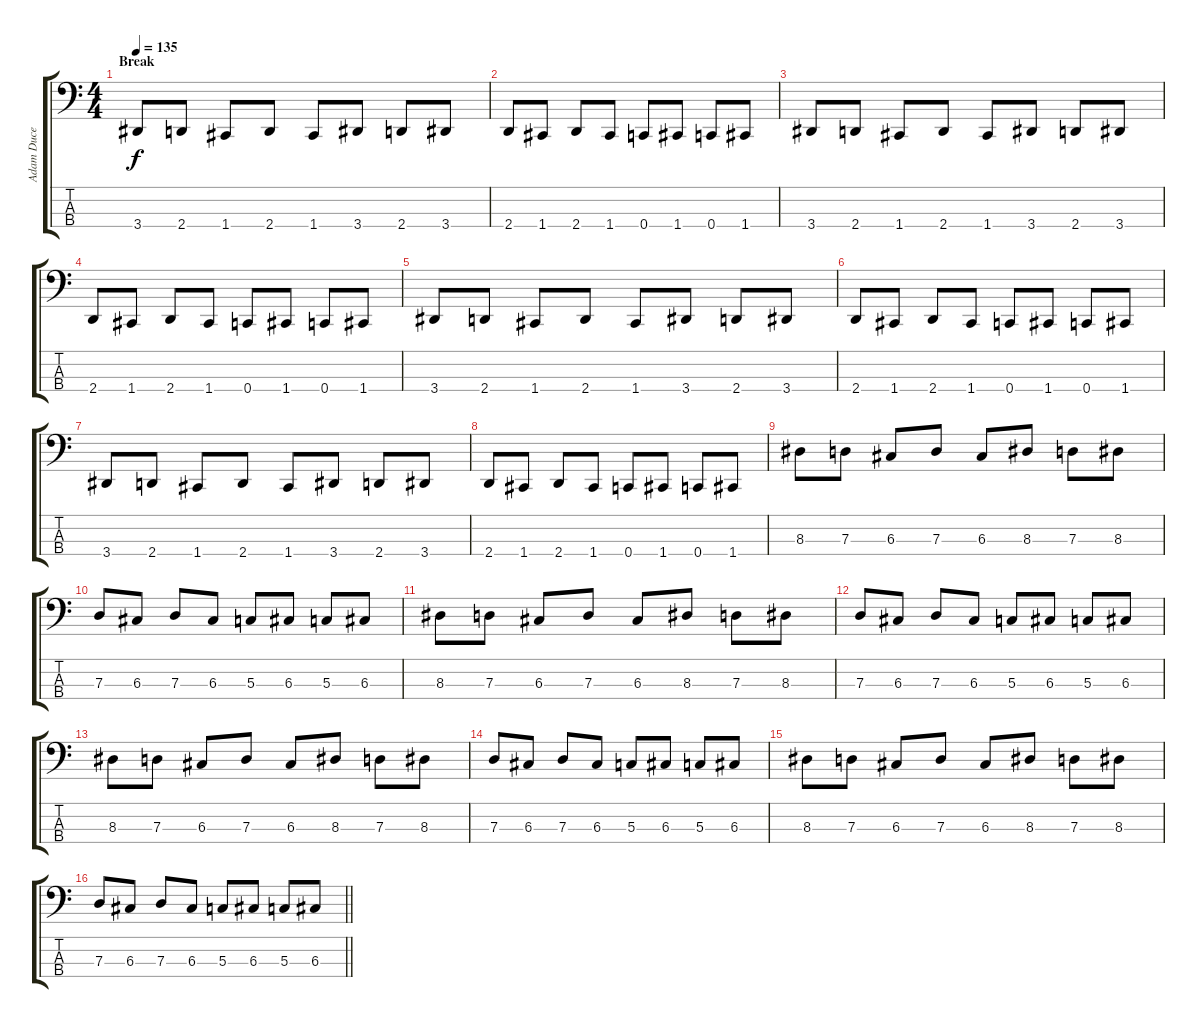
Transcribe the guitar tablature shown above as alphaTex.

\track ("Adam Duce" "Adam Duce") {instrument electricbasspick}
\staff {score tabs}
\tuning (F2 C2 G1 C1) {hide}
\ts (4 4)
\section ("" "Break")
\tempo 135
\clef f4
\ks c
3.4.8{dy f} 2.4.8 1.4.8 2.4.8 1.4.8 3.4.8 2.4.8 3.4.8 |
2.4.8 1.4.8 2.4.8 1.4.8 0.4.8 1.4.8 0.4.8 1.4.8 |
3.4.8 2.4.8 1.4.8 2.4.8 1.4.8 3.4.8 2.4.8 3.4.8 |
2.4.8 1.4.8 2.4.8 1.4.8 0.4.8 1.4.8 0.4.8 1.4.8 |
3.4.8 2.4.8 1.4.8 2.4.8 1.4.8 3.4.8 2.4.8 3.4.8 |
2.4.8 1.4.8 2.4.8 1.4.8 0.4.8 1.4.8 0.4.8 1.4.8 |
3.4.8 2.4.8 1.4.8 2.4.8 1.4.8 3.4.8 2.4.8 3.4.8 |
2.4.8 1.4.8 2.4.8 1.4.8 0.4.8 1.4.8 0.4.8 1.4.8 |
8.3.8 7.3.8 6.3.8 7.3.8 6.3.8 8.3.8 7.3.8 8.3.8 |
7.3.8 6.3.8 7.3.8 6.3.8 5.3.8 6.3.8 5.3.8 6.3.8 |
8.3.8 7.3.8 6.3.8 7.3.8 6.3.8 8.3.8 7.3.8 8.3.8 |
7.3.8 6.3.8 7.3.8 6.3.8 5.3.8 6.3.8 5.3.8 6.3.8 |
8.3.8 7.3.8 6.3.8 7.3.8 6.3.8 8.3.8 7.3.8 8.3.8 |
7.3.8 6.3.8 7.3.8 6.3.8 5.3.8 6.3.8 5.3.8 6.3.8 |
8.3.8 7.3.8 6.3.8 7.3.8 6.3.8 8.3.8 7.3.8 8.3.8 |
\barLineRight lightlight
7.3.8 6.3.8 7.3.8 6.3.8 5.3.8 6.3.8 5.3.8 6.3.8
